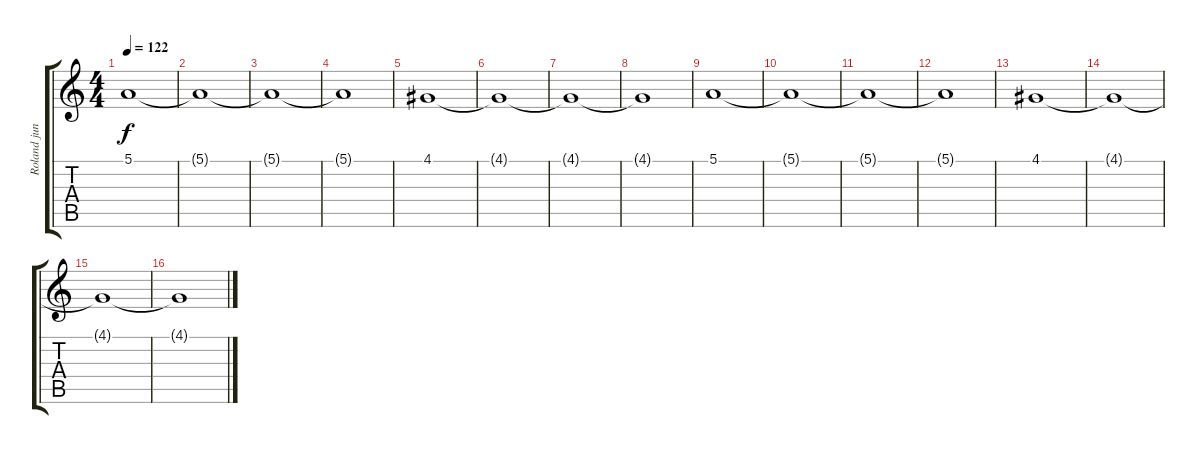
\track ("Roland juno DI" "Roland jun") {instrument stringensemble2}
\staff {score tabs}
\tuning (E4 B3 G3 D3 A2 E2) {hide}
\ts (4 4)
\tempo 122
\clef g2
\ks c
5.1.1{dy f volume 8} |
5.1{t}.1 |
5.1{t}.1 |
5.1{t}.1 |
4.1.1 |
4.1{t}.1 |
4.1{t}.1 |
4.1{t}.1 |
5.1.1 |
5.1{t}.1 |
5.1{t}.1 |
5.1{t}.1 |
4.1.1 |
4.1{t}.1 |
4.1{t}.1 |
4.1{t}.1
